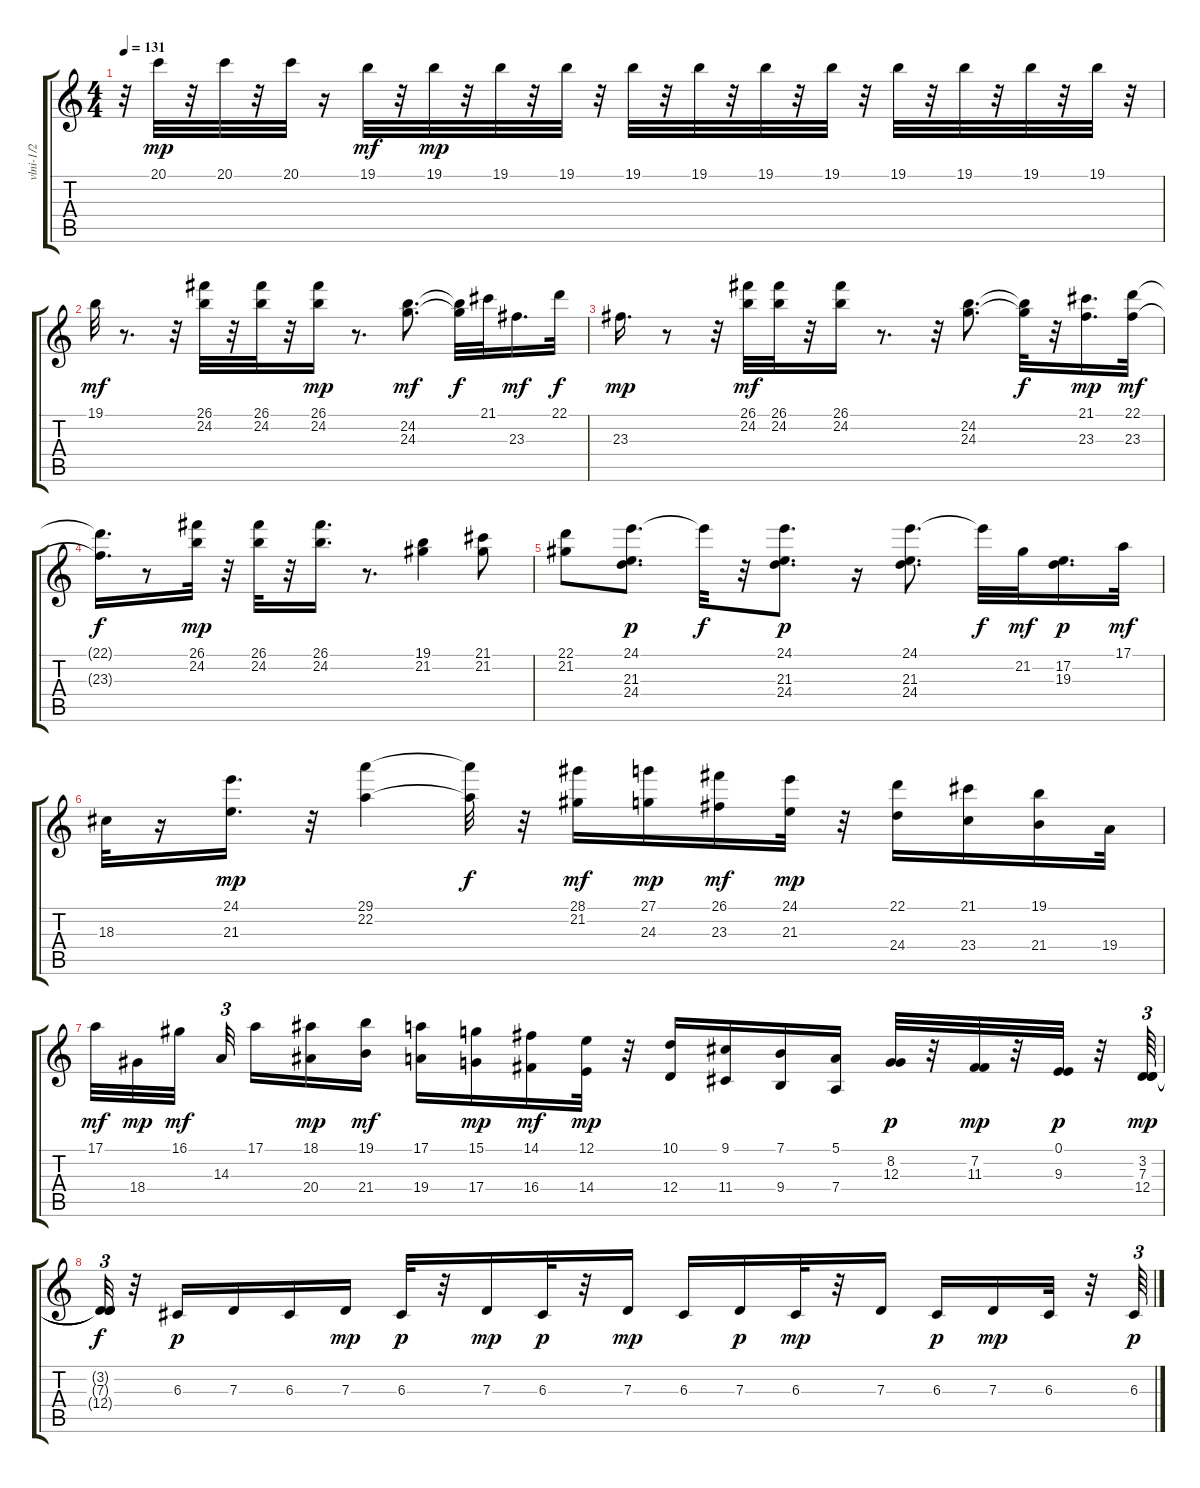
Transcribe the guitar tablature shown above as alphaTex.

\track ("vlni-1/2" "vlni-1/2") {instrument stringensemble2}
\staff {score tabs}
\tuning (E4 B3 G3 D3 A2 E2) {hide}
\ts (4 4)
\tempo 131
\clef g2
\ks c
r.32{dy mf} 20.1.32{dy mp} r.32 20.1.32 r.32 20.1.32 r.16 19.1.32{dy mf} r.32 19.1.32{dy mp} r.32 19.1.32 r.32 19.1.32 r.32 19.1.32 r.32 19.1.32 r.32 19.1.32 r.32 19.1.32 r.32 19.1.32 r.32 19.1.32 r.32 19.1.32 r.32 19.1.32 r.32 |
19.1.32{dy mf} r.8{d} r.32 (26.1 24.2).32 r.32 (26.1 24.2).32 r.32 (26.1 24.2).16{dy mp} r.8{d} (24.2 24.3).8{d dy mf} (24.2{t} 24.3{t}).32{dy f} 21.1.32 23.3.16{d dy mf} 22.1.32{dy f} |
23.3.16{d dy mp} r.8 r.32 (26.1 24.2).32{dy mf} (26.1 24.2).32 r.32 (26.1 24.2).16 r.8{d} r.32 (24.2 24.3).8{d} (24.2{t} 24.3{t}).32{dy f} r.32 (21.1 23.3).16{d dy mp} (22.1 23.3).32{dy mf} |
(22.1{t} 23.3{t}).16{d dy f} r.8 (26.1 24.2).32{dy mp} r.32 (26.1 24.2).32 r.32 (26.1 24.2).16{d} r.8{d} (19.1 21.2).4 (21.1 21.2).8 |
(22.1 21.2).8 (24.1 21.3 24.4).8{d dy p} 24.1{t}.32{dy f} r.32 (24.1 21.3 24.4).8{d dy p} r.16 (24.1 21.3 24.4).8{d} 24.1{t}.32{dy f} 21.2.32{dy mf} (17.2 19.3).16{d dy p} 17.1.32{dy mf} |
18.3.32 r.16 (24.1 21.3).16{d dy mp} r.32 (29.1 22.2).4 (29.1{t} 22.2{t}).32{dy f} r.32 (28.1 21.2).16{dy mf} (27.1 24.3).16{dy mp} (26.1 23.3).16{dy mf} (24.1 21.3).32{dy mp} r.32 (22.1 24.4).16 (21.1 23.4).16 (19.1 21.4).16 19.4.32 |
17.1.32{dy mf} 18.4.32{dy mp} 16.1.32{dy mf beam splitsecondary} 14.3.32{tu (3 2) beam splitsecondary} 17.1.16 (18.1 20.4).16{dy mp} (19.1 21.4).16{dy mf} (17.1 19.4).16 (15.1 17.4).16{dy mp} (14.1 16.4).16{dy mf} (12.1 14.4).32{dy mp} r.32 (10.1 12.4).16 (9.1 11.4).16 (7.1 9.4).16 (5.1 7.4).16 (8.2 12.3).32{dy p} r.32 (7.2 11.3).32{dy mp} r.32 (0.1 9.3).32{dy p} r.32 (3.2 7.3 12.4).64{tu (3 2) dy mp} |
(3.2{t} 7.3{t} 12.4{t}).32{tu (3 2) dy f} r.32 6.3.16{dy p} 7.3.16 6.3.16 7.3.16{dy mp} 6.3.32{dy p} r.32 7.3.16{dy mp} 6.3.32{dy p} r.32 7.3.16{dy mp} 6.3.16 7.3.16{dy p} 6.3.32{dy mp} r.32 7.3.16 6.3.16{dy p} 7.3.16{dy mp} 6.3.32 r.32 6.3.64{tu (3 2) dy p}
